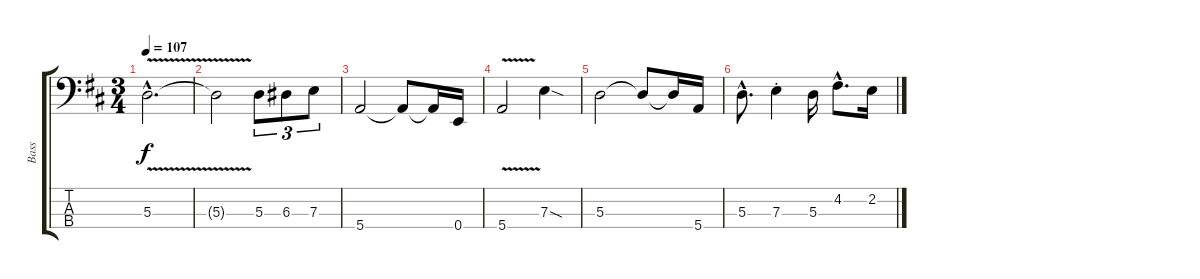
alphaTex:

\track ("Bass" "Bass") {instrument fretlessbass}
\staff {score tabs}
\tuning (G2 D2 A1 E1) {hide}
\ts (3 4)
\tempo 107
\clef f4
\ks d
5.3{v hac}.2{d dy f} |
5.3{t}.2 5.3.8{tu (3 2)} 6.3.8{tu (3 2)} 7.3.8{tu (3 2)} |
5.4.2{volume 0} 5.4{t}.8 5.4{t}.16 0.4.16 |
5.4{v}.2 7.3{sod}.4 |
5.3.2 5.3{t}.8 5.3{t}.16 5.4.16 |
5.3{hac}.8{d} 7.3{st}.4 5.3.16 4.2{hac}.8{d} 2.2.16
